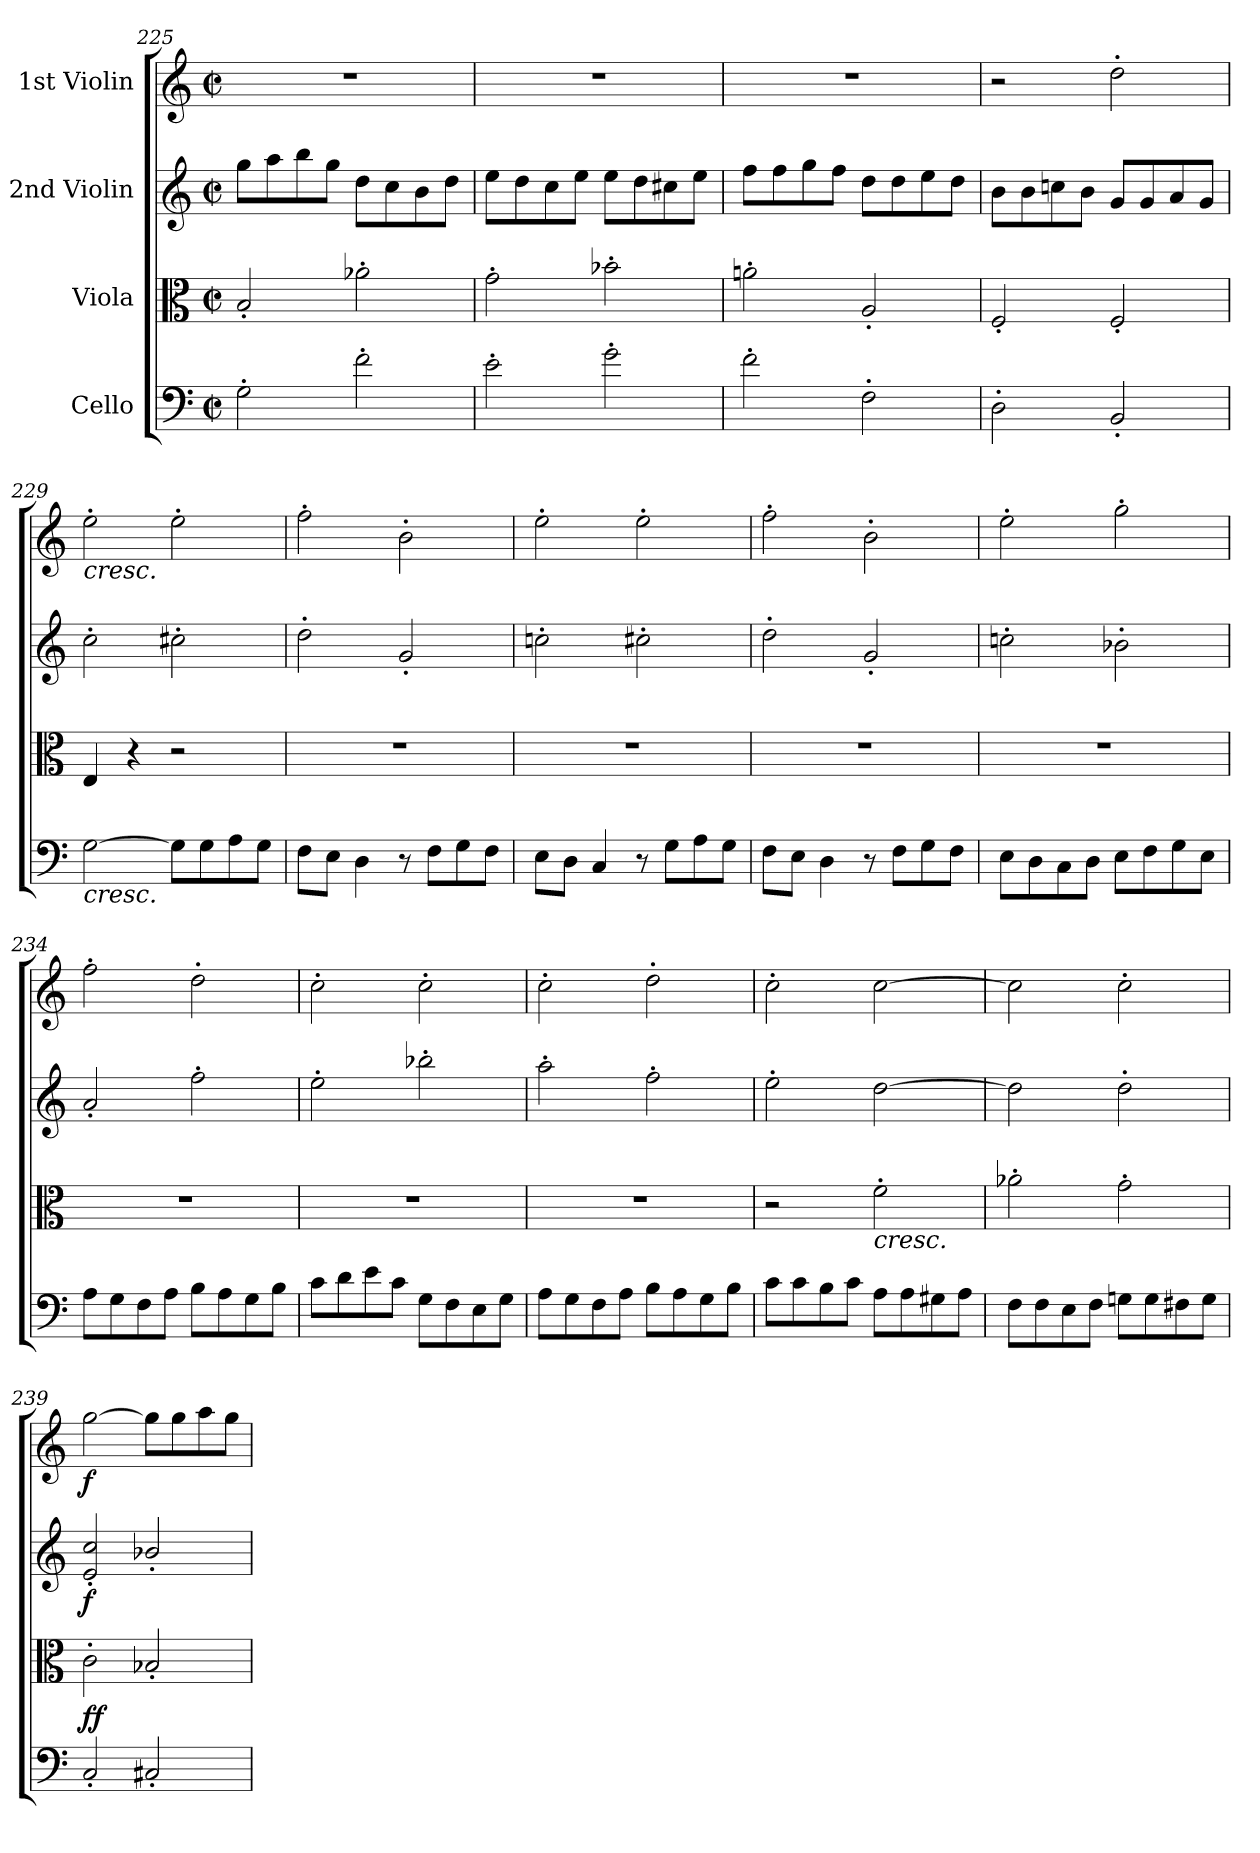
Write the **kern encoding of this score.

**kern	**dynam	**kern	**kern	**dynam	**kern	**dynam
*part4	*part4	*part3	*part2	*part2	*part1	*part1
*staff4	*staff4	*staff3	*staff2	*staff2	*staff1	*staff1
*I"Cello	*	*I"Viola	*I"2nd Violin	*	*I"1st Violin	*
*clefF4	*	*clefC3	*clefG2	*	*clefG2	*
*k[]	*	*k[]	*k[]	*	*k[]	*
*M2/2	*	*M2/2	*M2/2	*	*M2/2	*
*met(c|)	*	*met(c|)	*met(c|)	*	*met(c|)	*
=225	=225	=225	=225	=225	=225	=225
2G'\	.	2B'/	8gg\L	.	1r	.
.	.	.	8aa\	.	.	.
.	.	.	8bb\	.	.	.
.	.	.	8gg\J	.	.	.
2f'\	.	2a-X'\	8dd\L	.	.	.
.	.	.	8cc\	.	.	.
.	.	.	8b\	.	.	.
.	.	.	8dd\J	.	.	.
!!LO:LB:g=z
=226	=226	=226	=226	=226	=226	=226
2e'\	.	2g'\	8ee\L	.	1r	.
.	.	.	8dd\	.	.	.
.	.	.	8cc\	.	.	.
.	.	.	8ee\J	.	.	.
2g'\	.	2b-X'\	8ee\L	.	.	.
.	.	.	8dd\	.	.	.
.	.	.	8cc#X\	.	.	.
.	.	.	8ee\J	.	.	.
=227	=227	=227	=227	=227	=227	=227
2f'\	.	2an'\	8ff\L	.	1r	.
.	.	.	8ff\	.	.	.
.	.	.	8gg\	.	.	.
.	.	.	8ff\J	.	.	.
2F'\	.	2A'/	8dd\L	.	.	.
.	.	.	8dd\	.	.	.
.	.	.	8ee\	.	.	.
.	.	.	8dd\J	.	.	.
=228	=228	=228	=228	=228	=228	=228
2D'\	.	2F'/	8b\L	.	2r	.
.	.	.	8b\	.	.	.
.	.	.	8ccn\	.	.	.
.	.	.	8b\J	.	.	.
2BB'/	.	2F'/	8g/L	.	2dd'\	.
.	.	.	8g/	.	.	.
.	.	.	8a/	.	.	.
.	.	.	8g/J	.	.	.
=229	=229	=229	=229	=229	=229	=229
!	!	!	!	!	!LO:TX:b:i:t=cresc.	!
!LO:TX:b:i:t=cresc.	!	!	!	!	!	!
[2G\	.	4E/	2cc'\	.	2ee'\	.
.	.	4r	.	.	.	.
8G\L]	.	2r	2cc#X'\	.	2ee'\	.
8G\	.	.	.	.	.	.
8A\	.	.	.	.	.	.
8G\J	.	.	.	.	.	.
=230	=230	=230	=230	=230	=230	=230
8F\L	.	1r	2dd'\	.	2ff'\	.
8E\J	.	.	.	.	.	.
4D\	.	.	.	.	.	.
8r	.	.	2g'/	.	2b'\	.
8F\L	.	.	.	.	.	.
8G\	.	.	.	.	.	.
8F\J	.	.	.	.	.	.
!!LO:PB:g=z
=231	=231	=231	=231	=231	=231	=231
8E\L	.	1r	2ccn'\	.	2ee'\	.
8D\J	.	.	.	.	.	.
4C/	.	.	.	.	.	.
8r	.	.	2cc#X'\	.	2ee'\	.
8G\L	.	.	.	.	.	.
8A\	.	.	.	.	.	.
8G\J	.	.	.	.	.	.
=232	=232	=232	=232	=232	=232	=232
8F\L	.	1r	2dd'\	.	2ff'\	.
8E\J	.	.	.	.	.	.
4D\	.	.	.	.	.	.
8r	.	.	2g'/	.	2b'\	.
8F\L	.	.	.	.	.	.
8G\	.	.	.	.	.	.
8F\J	.	.	.	.	.	.
=233	=233	=233	=233	=233	=233	=233
8E\L	.	1r	2ccn'\	.	2ee'\	.
8D\	.	.	.	.	.	.
8C\	.	.	.	.	.	.
8D\J	.	.	.	.	.	.
8E\L	.	.	2b-X'\	.	2gg'\	.
8F\	.	.	.	.	.	.
8G\	.	.	.	.	.	.
8E\J	.	.	.	.	.	.
!!LO:LB:g=z
=234	=234	=234	=234	=234	=234	=234
8A\L	.	1r	2a'/	.	2ff'\	.
8G\	.	.	.	.	.	.
8F\	.	.	.	.	.	.
8A\J	.	.	.	.	.	.
8B\L	.	.	2ff'\	.	2dd'\	.
8A\	.	.	.	.	.	.
8G\	.	.	.	.	.	.
8B\J	.	.	.	.	.	.
=235	=235	=235	=235	=235	=235	=235
8c\L	.	1r	2ee'\	.	2cc'\	.
8d\	.	.	.	.	.	.
8e\	.	.	.	.	.	.
8c\J	.	.	.	.	.	.
8G\L	.	.	2bb-X'\	.	2cc'\	.
8F\	.	.	.	.	.	.
8E\	.	.	.	.	.	.
8G\J	.	.	.	.	.	.
=236	=236	=236	=236	=236	=236	=236
8A\L	.	1r	2aa'\	.	2cc'\	.
8G\	.	.	.	.	.	.
8F\	.	.	.	.	.	.
8A\J	.	.	.	.	.	.
8B\L	.	.	2ff'\	.	2dd'\	.
8A\	.	.	.	.	.	.
8G\	.	.	.	.	.	.
8B\J	.	.	.	.	.	.
=237	=237	=237	=237	=237	=237	=237
8c\L	.	2r	2ee'\	.	2cc'\	.
8c\	.	.	.	.	.	.
8B\	.	.	.	.	.	.
8c\J	.	.	.	.	.	.
!	!	!LO:TX:b:i:t=cresc.	!	!	!	!
8A\L	.	2f'\	[2dd\	.	[2cc\	.
8A\	.	.	.	.	.	.
8G#X\	.	.	.	.	.	.
8A\J	.	.	.	.	.	.
!!LO:LB:g=z
=238	=238	=238	=238	=238	=238	=238
8F\L	.	2a-X'\	2dd\]	.	2cc\]	.
8F\	.	.	.	.	.	.
8E\	.	.	.	.	.	.
8F\J	.	.	.	.	.	.
8Gn\L	.	2g'\	2dd'\	.	2cc'\	.
8G\	.	.	.	.	.	.
8F#X\	.	.	.	.	.	.
8G\J	.	.	.	.	.	.
=239	=239	=239	=239	=239	=239	=239
!	!LO:DY:b	!	!	!	!	!
!	!LO:DY:n=1:a	!	!	!LO:DY:b	!	!LO:DY:b
2C'/	f f	2c'\	2e/' 2cc/'	f	[2gg\	f
2C#X'/	.	2B-X'/	2b-X'/	.	8gg\L]	.
.	.	.	.	.	8gg\	.
.	.	.	.	.	8aa\	.
.	.	.	.	.	8gg\J	.
=	=	=	=	=	=	=
*-	*-	*-	*-	*-	*-	*-
